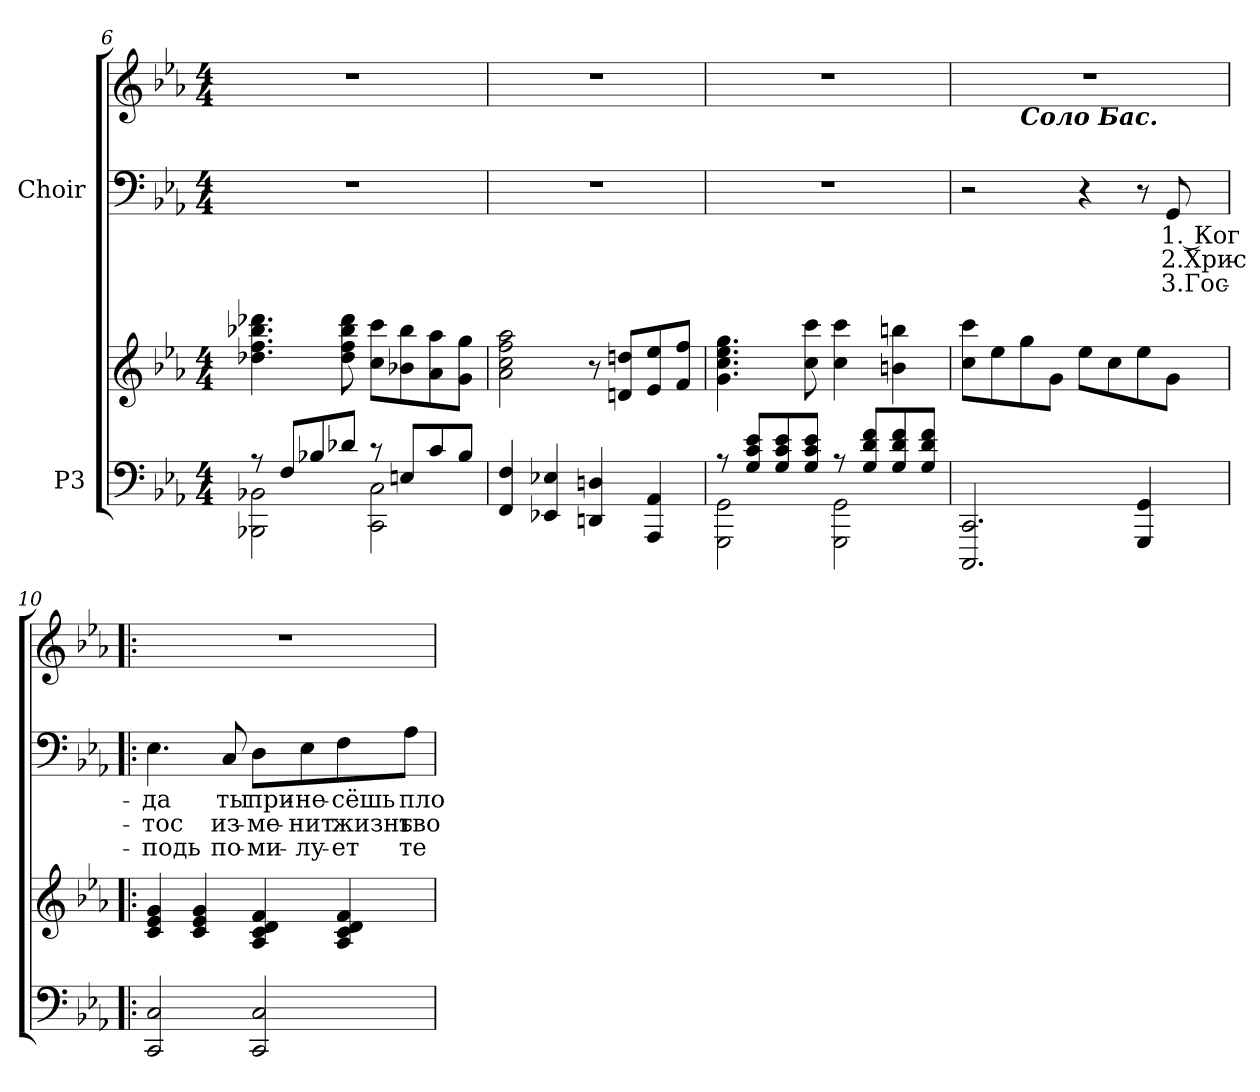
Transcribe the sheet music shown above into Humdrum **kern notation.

**kern	**kern	**kern	**text	**text	**text	**kern
*part2	*part2	*part1	*part1	*part1	*part1	*part1
*staff4	*staff3	*staff2	*staff2	*staff2	*staff2	*staff1
*I"P3	*	*I"Choir	*	*	*	*
*clefF4	*clefG2	*clefF4	*	*	*	*clefG2
*k[b-e-a-]	*k[b-e-a-]	*k[b-e-a-]	*	*	*	*k[b-e-a-]
*c:	*c:	*c:	*	*	*	*c:
*M4/4	*M4/4	*M4/4	*	*	*	*M4/4
=6	=6	=6	=6	=6	=6	=6
*^	*	*	*	*	*	*
8r	2BBB-Xi\ 2BB-Xi	4.dd-Xi\ 4.ffi 4.bb-Xi 4.ddd-Xi	1r	.	.	.	1r
8Fi/L	.	.	.	.	.	.	.
8B-Xi/	.	.	.	.	.	.	.
8d-Xi/J	.	8dd-i\ 8ffi 8bb-i 8ddd-i	.	.	.	.	.
8r	2CCi\ 2Ci	8cci\ 8ccciL	.	.	.	.	.
8Eni/L	.	8b-Xi\ 8bb-i	.	.	.	.	.
8ci/	.	8a-i\ 8aa-i	.	.	.	.	.
8B-i/J	.	8gi\ 8ggiJ	.	.	.	.	.
*v	*v	*	*	*	*	*	*
=7	=7	=7	=7	=7	=7	=7
4FFi/ 4Fi	2a-i\ 2cci 2ffi 2aa-i	1r	.	.	.	1r
4EE-Xi/ 4E-Xi	.	.	.	.	.	.
4DDni/ 4Dni	8r	.	.	.	.	.
.	8dni/ 8ddniL	.	.	.	.	.
4AAA-i/ 4AA-i	8e-i/ 8ee-i	.	.	.	.	.
.	8fi/ 8ffiJ	.	.	.	.	.
=8	=8	=8	=8	=8	=8	=8
*^	*	*	*	*	*	*
8r	2GGGi\ 2GGi	4.gi\ 4.cci 4.ee-i 4.ggi	1r	.	.	.	1r
8Gi/ 8ci 8e-iL	.	.	.	.	.	.	.
8Gi/ 8ci 8e-i	.	.	.	.	.	.	.
8Gi/ 8ci 8e-iJ	.	8cci\ 8ccci	.	.	.	.	.
8r	2GGGi\ 2GGi	4cci\ 4ccci	.	.	.	.	.
8Gi/ 8di 8fiL	.	.	.	.	.	.	.
8Gi/ 8di 8fi	.	4bni\ 4bbni	.	.	.	.	.
8Gi/ 8di 8fiJ	.	.	.	.	.	.	.
*v	*v	*	*	*	*	*	*
!!LO:LB:g=z
=9	=9	=9	=9	=9	=9	=9
*	*	*	*	*	*	*^
2.CCCi/ 2.CCi	8cci\ 8ccciL	2r	.	.	.	1r	4ryy
.	8ee-i\	.	.	.	.	.	.
!	!	!	!	!	!	!	!LO:TX:b:Bi:t=Соло Бас.
.	8ggi\	.	.	.	.	.	2.ryy
.	8gi\J	.	.	.	.	.	.
.	8ee-i\L	4r	.	.	.	.	.
.	8cci\	.	.	.	.	.	.
4GGGi/ 4GGi	8ee-i\	8r	.	.	.	.	.
!	!	!	!LO:LY:a:color=#000000	!LO:LY:a:color=#000000	!LO:LY:a:color=#000000	!	!
.	8gi\J	8GGi/	1. Ког-	-2.Хрис-	3.Гос-	.	.
*	*	*	*	*	*	*v	*v
=10!|:	=10!|:	=10!|:	=10!|:	=10!|:	=10!|:	=10!|:
*	*	*	*	*	*	*^
!	!	!	!LO:LY:a:color=#000000	!LO:LY:a:color=#000000	!LO:LY:a:color=#000000	!	!
*	*	*	*	*	*	*v	*v
2CCi/ 2Ci	4ci/ 4e-i 4gi	4.E-i\	-да	тос	-подь	1r
.	4ci/ 4e-i 4gi	.	.	.	.	.
!	!	!	!LO:LY:a:color=#000000	!LO:LY:a:color=#000000	!LO:LY:a:color=#000000	!
.	.	8Ci/	ты	из-	по-	.
!	!	!	!LO:LY:a:color=#000000	!LO:LY:a:color=#000000	!LO:LY:a:color=#000000	!
2CCi/ 2Ci	4A-i/ 4ci 4di 4fi	8Di\L	при-	-ме-	-ми-	.
!	!	!	!LO:LY:a:color=#000000	!LO:LY:a:color=#000000	!LO:LY:a:color=#000000	!
.	.	8E-i\	-не-	-нит	-лу-	.
!	!	!	!LO:LY:a:color=#000000	!LO:LY:a:color=#000000	!LO:LY:a:color=#000000	!
.	4A-i/ 4ci 4di 4fi	8Fi\	-сёшь	жизнь	-ет	.
!	!	!	!LO:LY:a:color=#000000	!LO:LY:a:color=#000000	!LO:LY:a:color=#000000	!
.	.	8A-i\J	пло-	тво-	те-	.
=	=	=	=	=	=	=
*-	*-	*-	*-	*-	*-	*-
